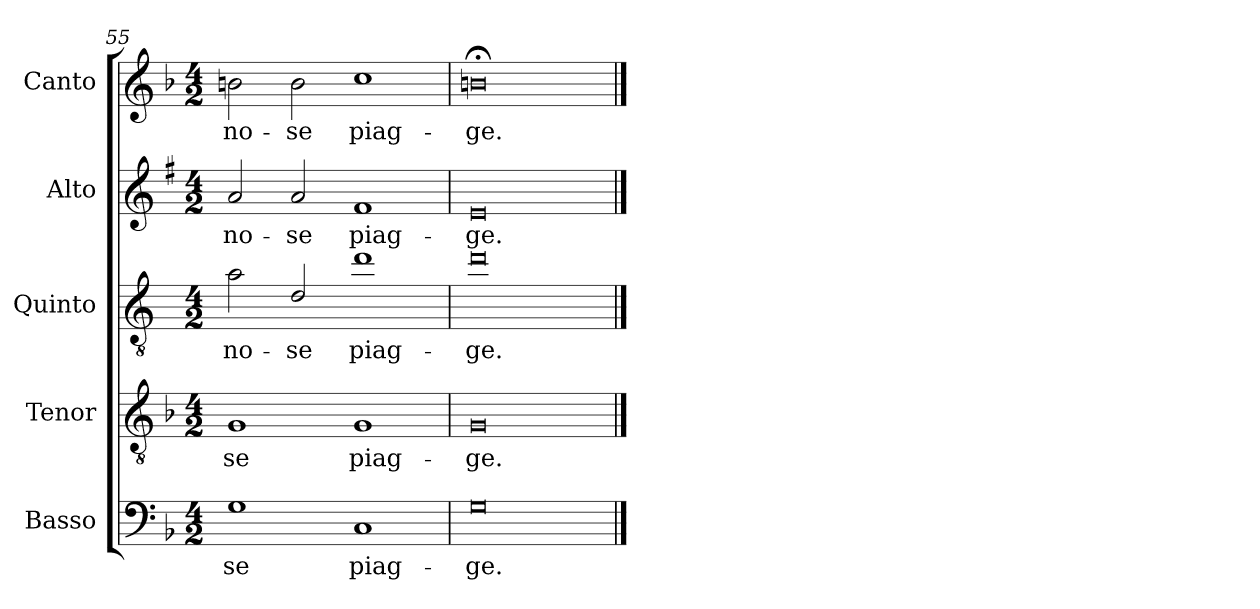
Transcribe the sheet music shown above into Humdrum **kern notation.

**kern	**text	**kern	**text	**kern	**text	**kern	**text	**kern	**text
*part5	*part5	*part4	*part4	*part3	*part3	*part2	*part2	*part1	*part1
*staff5	*staff5	*staff4	*staff4	*staff3	*staff3	*staff2	*staff2	*staff1	*staff1
*I"Basso	*	*I"Tenor	*	*I"Quinto	*	*I"Alto	*	*I"Canto	*
*I'B	*	*I'T	*	*	*	*I'A	*	*I'C	*
*clefF4	*	*clefGv2	*	*clefGv2	*	*clefG2	*	*clefG2	*
*	*	*	*	*ITrd4c7	*	*ITrd1c2	*	*	*
*k[b-]	*	*k[b-]	*	*k[b-]	*	*k[b-]	*	*k[b-]	*
*F:	*	*F:	*	*F:	*	*F:	*	*F:	*
*M4/2	*	*M4/2	*	*M4/2	*	*M4/2	*	*M4/2	*
=55	=55	=55	=55	=55	=55	=55	=55	=55	=55
!	!LO:LY:b	!	!LO:LY:b	!	!LO:LY:b	!	!LO:LY:b	!	!LO:LY:b
1G	-se	1G	-se	2d\	-no-	2g/	-no-	2bn\	-no-
!	!	!	!	!	!LO:LY:b	!	!LO:LY:b	!	!LO:LY:b
.	.	.	.	2G/	-se	2g/	-se	2b\	-se
!	!LO:LY:b	!	!LO:LY:b	!	!LO:LY:b	!	!LO:LY:b	!	!LO:LY:b
1C	piag-	1G	piag-	1g	piag-	1e	piag-	1cc	piag-
=56	=56	=56	=56	=56	=56	=56	=56	=56	=56
!	!LO:LY:b	!	!LO:LY:b	!	!LO:LY:b	!	!LO:LY:b	!	!LO:LY:b
0G	-ge.	0G	-ge.	0g	-ge.	0d	-ge.	0bn;<	-ge.
==	==	==	==	==	==	==	==	==	==
*-	*-	*-	*-	*-	*-	*-	*-	*-	*-
